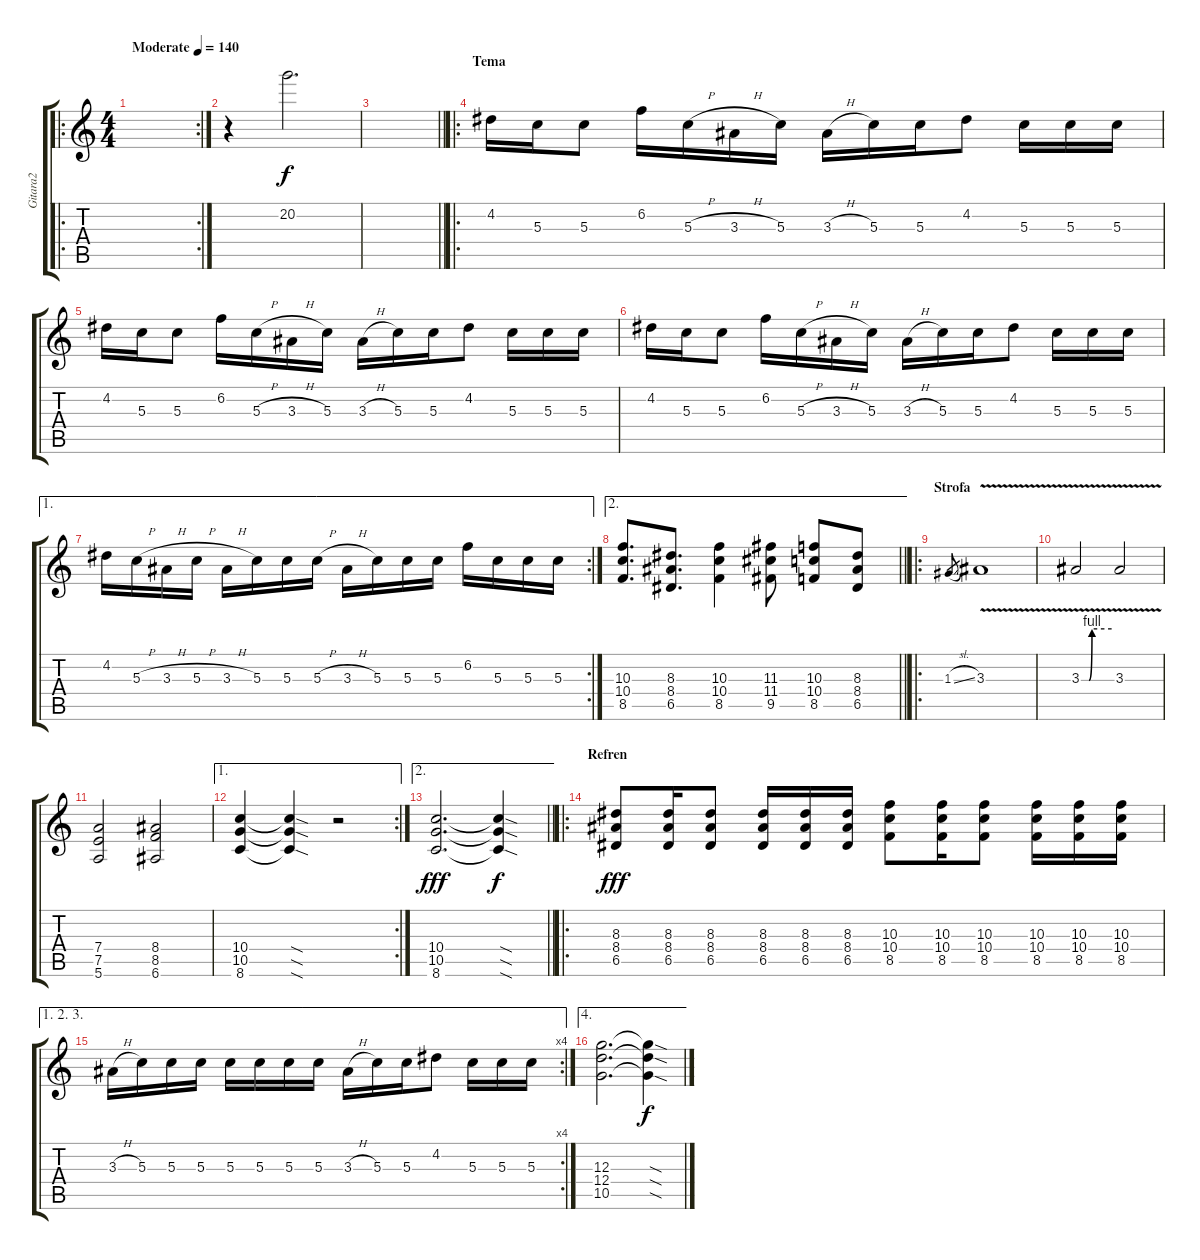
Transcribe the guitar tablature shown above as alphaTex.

\track ("Gitara2" "Gitara2") {instrument distortionguitar}
\staff {score tabs}
\tuning (E4 B3 G3 D3 A2 E2) {hide}
\ro
\rc 2
\ts (4 4)
\tempo (140 "Moderate")
\clef g2
\ks c
|
r.4 20.2.2{d volume 15 instrument reversecymbal} |
\barLineRight lightlight
|
\ro
\section ("" "Tema")
4.2.16{volume 7 instrument distortionguitar} 5.3.16 5.3.8 6.2.16 5.3{h}.16 3.3{h}.16 5.3.16 3.3{h}.16 5.3.16 5.3.16 4.2.8 5.3.16 5.3.16 5.3.16 |
4.2.16 5.3.16 5.3.8 6.2.16 5.3{h}.16 3.3{h}.16 5.3.16 3.3{h}.16 5.3.16 5.3.16 4.2.8 5.3.16 5.3.16 5.3.16 |
4.2.16 5.3.16 5.3.8 6.2.16 5.3{h}.16 3.3{h}.16 5.3.16 3.3{h}.16 5.3.16 5.3.16 4.2.8 5.3.16 5.3.16 5.3.16 |
\ae 1
\rc 2
4.2.16 5.3{h}.16 3.3{h}.16 5.3{h}.16 3.3{h}.16 5.3.16 5.3.16 5.3{h}.16 3.3{h}.16 5.3.16 5.3.16 5.3.16 6.2.16 5.3.16 5.3.16 5.3.16 |
\ae 2
\barLineRight lightlight
(10.3 10.4 8.5).8{d} (8.3 8.4 6.5).8{d} (10.3 10.4 8.5).4 (11.3 11.4 9.5).8 (10.3 10.4 8.5).8 (8.3 8.4 6.5).8 |
\ro
\section ("" "Strofa")
1.3{sl}.8{gr} 3.3{v}.1 |
3.3{be (custom 0 0 15 0 21 4 60 4) v}.2 3.3{v}.2 |
(7.4 7.5 5.6).2 (8.4 8.5 6.6).2 |
\ae 1
\rc 2
(10.4 10.5 8.6).4 (10.4{sod t} 10.5{sod t} 8.6{sod t}).4{dy f} r.2 |
\ae 2
\barLineRight lightlight
(10.4 10.5 8.6).2{d dy fff} (10.4{sod t} 10.5{sod t} 8.6{sod t}).4{dy f} |
\ro
\section ("" "Refren")
(8.3 8.4 6.5).8{dy fff} (8.3 8.4 6.5).16 (8.3 8.4 6.5).8 (8.3 8.4 6.5).16 (8.3 8.4 6.5).16 (8.3 8.4 6.5).16 (10.3 10.4 8.5).8 (10.3 10.4 8.5).16 (10.3 10.4 8.5).8 (10.3 10.4 8.5).16 (10.3 10.4 8.5).16 (10.3 10.4 8.5).16 |
\ae (1 2 3)
\rc 4
3.3{h}.16 5.3.16 5.3.16 5.3.16 5.3.16 5.3.16 5.3.16 5.3.16 3.3{h}.16 5.3.16 5.3.16 4.2.8 5.3.16 5.3.16 5.3.16 |
\ae 4
(12.3 12.4 10.5).2{d} (12.3{sod t} 12.4{sod t} 10.5{sod t}).4{dy f}
